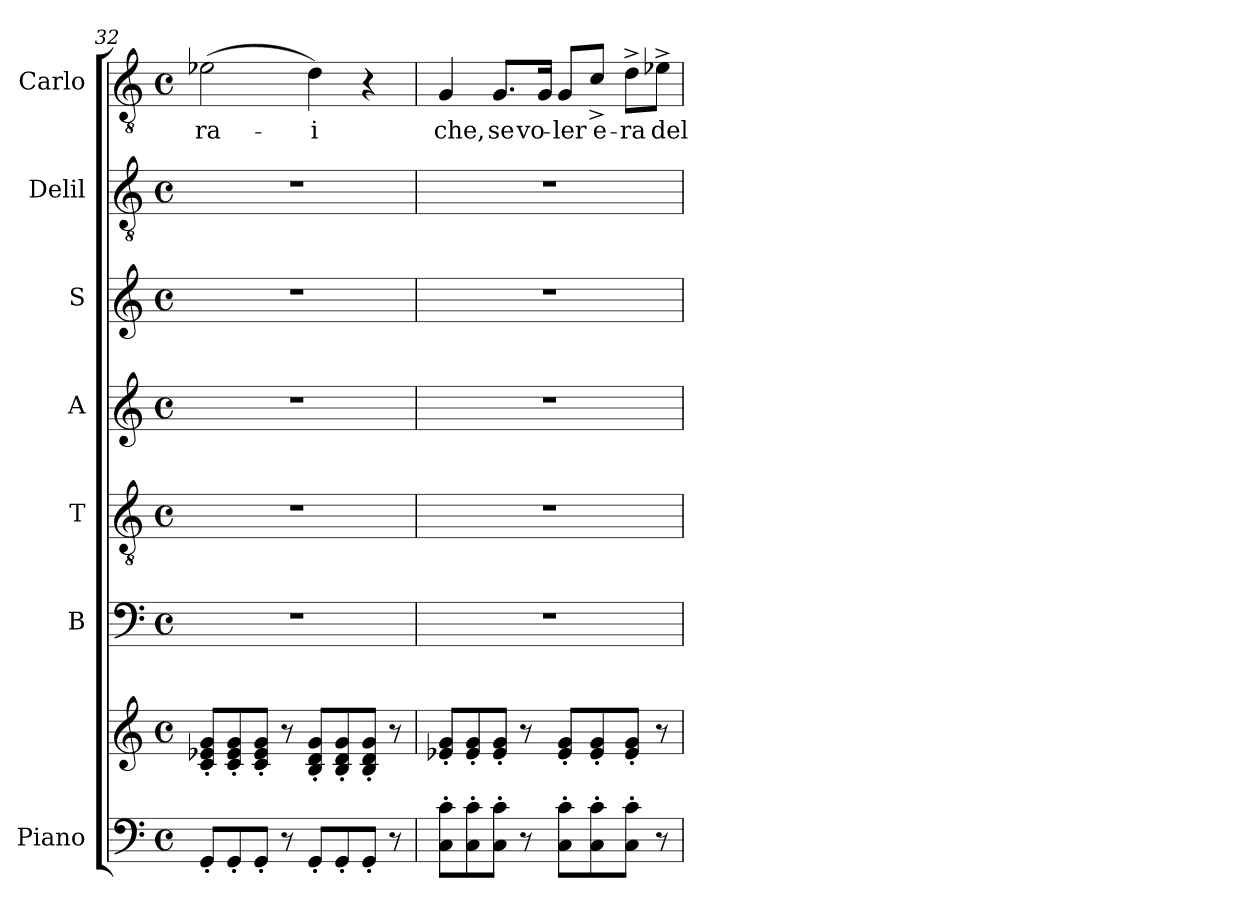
**kern	**kern	**kern	**kern	**kern	**kern	**kern	**kern	**text
*part7	*part7	*part6	*part5	*part4	*part3	*part2	*part1	*part1
*staff8	*staff7	*staff6	*staff5	*staff4	*staff3	*staff2	*staff1	*staff1
*I"Piano	*	*I"B	*I"T	*I"A	*I"S	*I"Delil	*I"Carlo	*
*I'Pno	*	*I'B	*I'T	*I'A	*I'S	*	*	*
*clefF4	*clefG2	*clefF4	*clefGv2	*clefG2	*clefG2	*clefGv2	*clefGv2	*
*k[]	*k[]	*k[]	*k[]	*k[]	*k[]	*k[]	*k[]	*
*M4/4	*M4/4	*M4/4	*M4/4	*M4/4	*M4/4	*M4/4	*M4/4	*
*met(c)	*met(c)	*met(c)	*met(c)	*met(c)	*met(c)	*met(c)	*met(c)	*
=32	=32	=32	=32	=32	=32	=32	=32	=32
8GG'/L	8c/' 8e-X/' 8g/'L	1r	1r	1r	1r	1r	(2e-X\	-ra-
8GG'/	8c/' 8e-/' 8g/'	.	.	.	.	.	.	.
8GG'/J	8c/' 8e-/' 8g/'J	.	.	.	.	.	.	.
8r	8r	.	.	.	.	.	.	.
8GG'/L	8B/' 8d/' 8g/'L	.	.	.	.	.	4d\)	-i
8GG'/	8B/' 8d/' 8g/'	.	.	.	.	.	.	.
8GG'/J	8B/' 8d/' 8g/'J	.	.	.	.	.	4r	.
8r	8r	.	.	.	.	.	.	.
=33	=33	=33	=33	=33	=33	=33	=33	=33
8C\' 8c\'L	8e-X/' 8g/'L	1r	1r	1r	1r	1r	4G/	che,
8C\' 8c\'	8e-/' 8g/'	.	.	.	.	.	.	.
8C\' 8c\'J	8e-/' 8g/'J	.	.	.	.	.	8.G/L	se
8r	8r	.	.	.	.	.	.	.
.	.	.	.	.	.	.	16G/Jk	vo-
8C\' 8c\'L	8e-/' 8g/'L	.	.	.	.	.	8G/L	-ler
8C\' 8c\'	8e-/' 8g/'	.	.	.	.	.	8c^/J	e-
8C\' 8c\'J	8e-/' 8g/'J	.	.	.	.	.	8d^\L	-ra
8r	8r	.	.	.	.	.	8e-X^\J	del
=	=	=	=	=	=	=	=	=
*-	*-	*-	*-	*-	*-	*-	*-	*-
